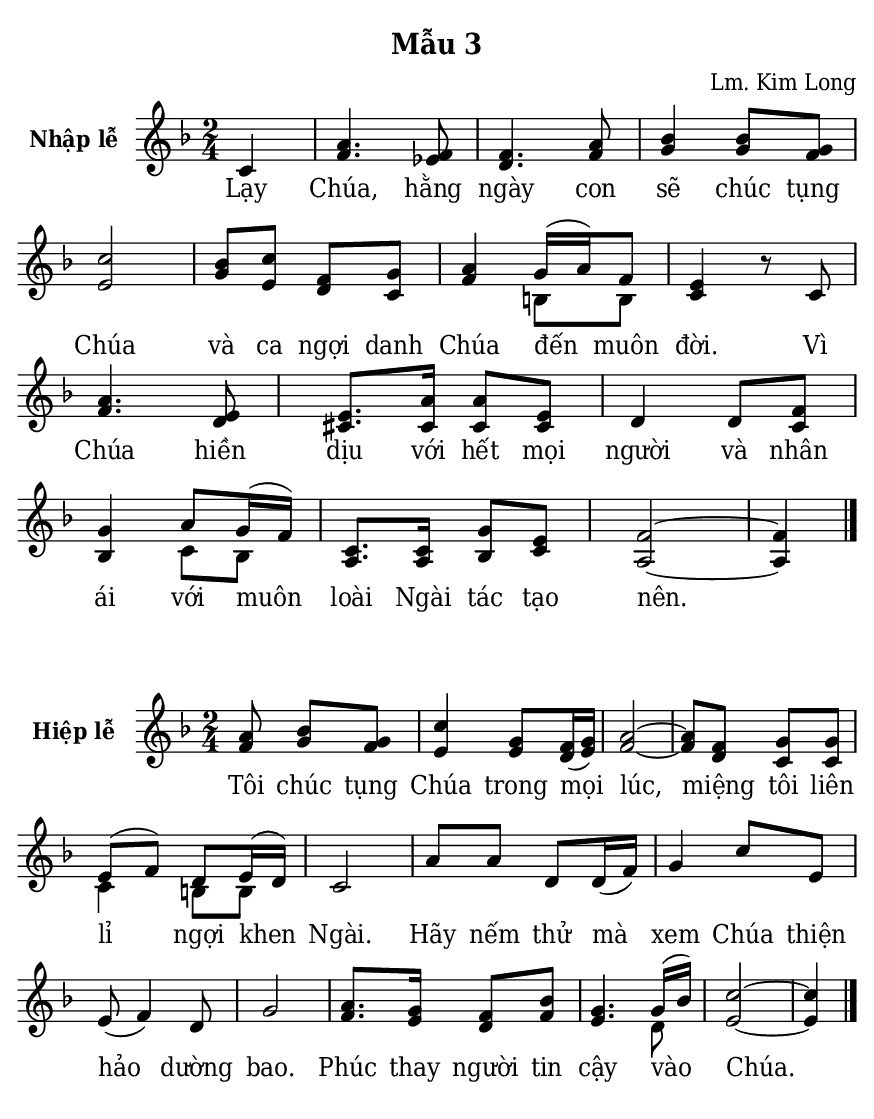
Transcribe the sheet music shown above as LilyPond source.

% Cài đặt chung
\version "2.22.1"
\include "english.ly"

\header {
  subtitle = \markup { \fontsize #1 "Mẫu 3" }
  composer = "Lm. Kim Long"
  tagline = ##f
}

% Nhạc
nhacMauMot = \relative c' {
  \key f \major
  \time 2/4
  \partial 4 c4 |
  <<
    {
      a'4. f8 |
      f4. a8 |
      bf4 bf8 g |
      c2 |
      bf8 c f, g |
      a4
    }
    {
      f4. ef8 |
      d4. f8 |
      g4 g8 f |
      e2 |
      g8 e d c |
      f4
    }
  >>
  <<
    {
      \voiceOne
      g16 (a) f8
    }
    \new Voice = "splitpart" {
      \voiceTwo
      b,!8 b
    }
  >>
  \oneVoice
  <e c>4 r8 c |
  <<
    {
      a'4. e8 |
      e8. a16 a8 e |
    }
    {
      f4. d8 |
      cs8. cs16 cs8 cs
    }
  >>
  d4 d8
  <<
    {
      f8 |
      g4
    }
    {
      c,8 |
      bf4
    }
  >>
  <<
    {
      \voiceOne
      a'8 g16 (f)
    }
    \new Voice = "splitpart" {
      \voiceTwo
      c8 bf
    }
  >>
  \oneVoice
  <<
    {
      c8. c16 g'8 e |
      f2 ~ |
      f4 \bar "|."
    }
    {
      a,8. a16 bf8 c |
      a2 ~ |
      a4
    }
  >>
}

nhacMauHai = \relative c'' {
  \key f \major
  \time 2/4
  \partial 4.
  <<
    {
      a8 bf g |
      c4 g8 f16 (g) |
      a2 ~ |
      a8 f g g
    }
    {
      f8 g f |
      e4 e8 d16 (e) |
      f2 ~ |
      f8 d c c
    }
  >>
  <<
    {
      \voiceOne
      e8 (f) d8 e16 (d)
    }
    \new Voice = "splitpart" {
      \voiceTwo
      c4 b!8 b
    }
  >>
  \oneVoice
  c2 |
  a'8 a d, d16 (f) |
  g4 c8 e, |
  e (f4) d8 |
  g2 |
  <<
    {
      a8. g16 f8 bf |
      g4.
    }
    {
      f8. e16 d8 f |
      e4.
    }
  >>
  <<
    {
      \voiceOne
      g16 (bf)
    }
    \new Voice = "splitpart" {
      \voiceTwo
      d,8
    }
  >>
  \oneVoice
  <c' e,>2 ~ |
  <c e,>4 \bar "|."
}

% Lời
loiMauMot = \lyricmode {
  Lạy Chúa, hằng ngày con sẽ chúc tụng Chúa
  và ca ngợi danh Chúa đến muôn đời.
  Vì Chúa hiền dịu với hết mọi người
  và nhân ái với muôn loài Ngài tác tạo nên.
}

loiMauHai = \lyricmode {
  Tôi chúc tụng Chúa trong mọi lúc,
  miệng tôi liên lỉ ngợi khen Ngài.
  Hãy nếm thử mà xem Chúa thiện hảo dường bao.
  Phúc thay người tin cậy vào Chúa.
}

% Dàn trang
\paper {
  #(set-paper-size "a5")
  top-margin = 3\mm
  bottom-margin = 3\mm
  left-margin = 3\mm
  right-margin = 3\mm
  indent = #0
  #(define fonts
	 (make-pango-font-tree "Deja Vu Serif Condensed"
	 		       "Deja Vu Serif Condensed"
			       "Deja Vu Serif Condensed"
			       (/ 20 20)))
  print-page-number = ##f
}

\score {
  <<
    \new Staff \with {
      instrumentName = \markup { \bold "Nhập lễ" }} <<
        \clef treble
        \new Voice = beSop {
          \nhacMauMot
        }
      \new Lyrics \lyricsto beSop \loiMauMot
    >>
  >>
  \layout {
    indent = 20
    \override Lyrics.LyricSpace.minimum-distance = #1.5
    \override Score.BarNumber.break-visibility = ##(#f #f #f)
    \override Score.SpacingSpanner.uniform-stretching = ##t
    ragged-last = ##f
  }
}

\markup {
  \vspace #2
}

\score {
  <<
    \new Staff \with {
      instrumentName = \markup { \bold "Hiệp lễ" }} <<
        \clef treble
        \new Voice = beSop {
          \nhacMauHai
        }
      \new Lyrics \lyricsto beSop \loiMauHai
    >>
  >>
  \layout {
    indent = 20
    \override Lyrics.LyricSpace.minimum-distance = #1.2
    \override Score.BarNumber.break-visibility = ##(#f #f #f)
    \override Score.SpacingSpanner.uniform-stretching = ##t
    ragged-last = ##f
  }
}
